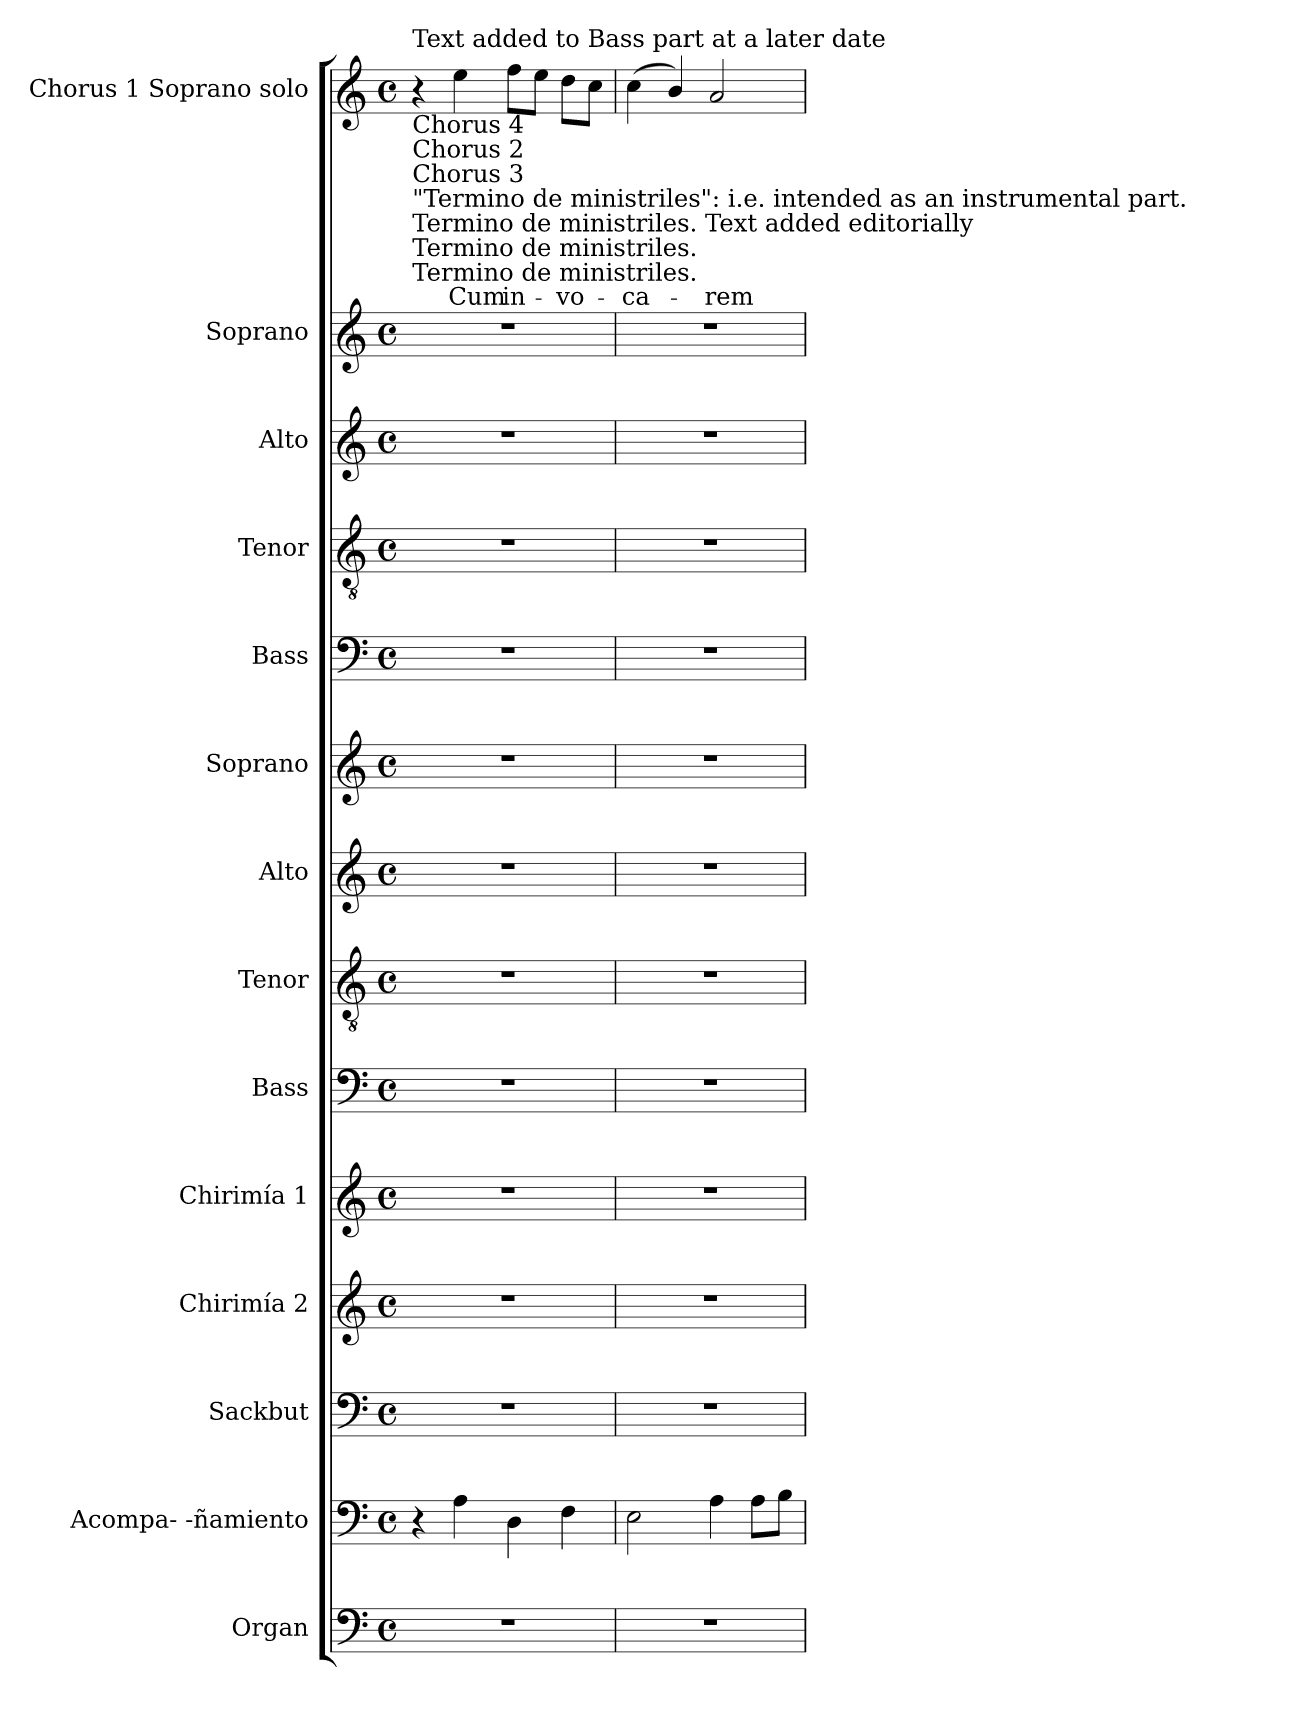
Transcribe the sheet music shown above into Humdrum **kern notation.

**kern	**kern	**kern	**kern	**kern	**kern	**kern	**kern	**kern	**kern	**kern	**kern	**kern	**kern	**text
*part14	*part13	*part12	*part11	*part10	*part9	*part8	*part7	*part6	*part5	*part4	*part3	*part2	*part1	*part1
*staff14	*staff13	*staff12	*staff11	*staff10	*staff9	*staff8	*staff7	*staff6	*staff5	*staff4	*staff3	*staff2	*staff1	*staff1
*I"Organ	*I"Acompa- -ñamiento	*I"Sackbut	*I"Chirimía 2	*I"Chirimía 1	*I"Bass	*I"Tenor	*I"Alto	*I"Soprano	*I"Bass	*I"Tenor	*I"Alto	*I"Soprano	*I"Chorus 1 Soprano solo	*
*I'Org.	*I'Ac.	*I'Scbt.	*I'Chi.	*I'Chi.	*I'B.	*I'T.	*I'A.	*I'S.	*I'B.	*I'T.	*I'A.	*I'S.	*I'S.	*
!!LO:PB:g=z
*clefF4	*clefF4	*clefF4	*clefG2	*clefG2	*clefF4	*clefGv2	*clefG2	*clefG2	*clefF4	*clefGv2	*clefG2	*clefG2	*clefG2	*
*	*	*	*	*	*	*ITrd7c12	*	*	*	*ITrd7c12	*	*	*	*
*k[]	*k[]	*k[]	*k[]	*k[]	*k[]	*k[]	*k[]	*k[]	*k[]	*k[]	*k[]	*k[]	*k[]	*
*C:	*C:	*C:	*C:	*C:	*C:	*C:	*C:	*C:	*C:	*C:	*C:	*C:	*C:	*
*M4/4	*M4/4	*M4/4	*M4/4	*M4/4	*M4/4	*M4/4	*M4/4	*M4/4	*M4/4	*M4/4	*M4/4	*M4/4	*M4/4	*
*met(c)	*met(c)	*met(c)	*met(c)	*met(c)	*met(c)	*met(c)	*met(c)	*met(c)	*met(c)	*met(c)	*met(c)	*met(c)	*met(c)	*
=1	=1	=1	=1	=1	=1	=1	=1	=1	=1	=1	=1	=1	=1	=1
!	!	!	!	!	!	!	!	!	!	!	!	!	!LO:TX:b:t=Chorus 4	!
!	!	!	!	!	!	!	!	!	!	!	!	!	!LO:TX:b:t=Chorus 2	!
!	!	!	!	!	!	!	!	!	!	!	!	!	!LO:TX:b:t=Chorus 3	!
!	!	!	!	!	!	!	!	!	!	!	!	!	!LO:TX:b:t="Termino de ministriles"&colon; i.e. intended as an instrumental part.	!
!	!	!	!	!	!	!	!	!	!	!	!	!	!LO:TX:t=Text added to Bass part at a later date	!
!	!	!	!	!	!	!	!	!	!	!	!	!	!LO:TX:b:t=Termino de ministriles. Text added editorially	!
!	!	!	!	!	!	!	!	!	!	!	!	!	!LO:TX:b:t=Termino de ministriles.	!
!	!	!	!	!	!	!	!	!	!	!	!	!	!LO:TX:b:t=Termino de ministriles.	!
1r	4r	1r	1r	1r	1r	1r	1r	1r	1r	1r	1r	1r	4r	.
!	!	!	!	!	!	!	!	!	!	!	!	!	!	!LO:LY:b:color=#000000
.	4Ai\	.	.	.	.	.	.	.	.	.	.	.	4eei\	Cum
!	!	!	!	!	!	!	!	!	!	!	!	!	!	!LO:LY:b:color=#000000
.	4Di\	.	.	.	.	.	.	.	.	.	.	.	8ffi\L	in-
.	.	.	.	.	.	.	.	.	.	.	.	.	8eei\J	.
!	!	!	!	!	!	!	!	!	!	!	!	!	!	!LO:LY:b:color=#000000
.	4Fi\	.	.	.	.	.	.	.	.	.	.	.	8ddi\L	-vo-
.	.	.	.	.	.	.	.	.	.	.	.	.	8cci\J	.
=2	=2	=2	=2	=2	=2	=2	=2	=2	=2	=2	=2	=2	=2	=2
!	!	!	!	!	!	!	!	!	!	!	!	!	!	!LO:LY:b:color=#000000
1r	2Ei\	1r	1r	1r	1r	1r	1r	1r	1r	1r	1r	1r	(4cci\	-ca-
.	.	.	.	.	.	.	.	.	.	.	.	.	4bi/)	.
!	!	!	!	!	!	!	!	!	!	!	!	!	!	!LO:LY:b:color=#000000
.	4Ai\	.	.	.	.	.	.	.	.	.	.	.	2ai/	-rem
.	8Ai\L	.	.	.	.	.	.	.	.	.	.	.	.	.
.	8Bi\J	.	.	.	.	.	.	.	.	.	.	.	.	.
=	=	=	=	=	=	=	=	=	=	=	=	=	=	=
*-	*-	*-	*-	*-	*-	*-	*-	*-	*-	*-	*-	*-	*-	*-
